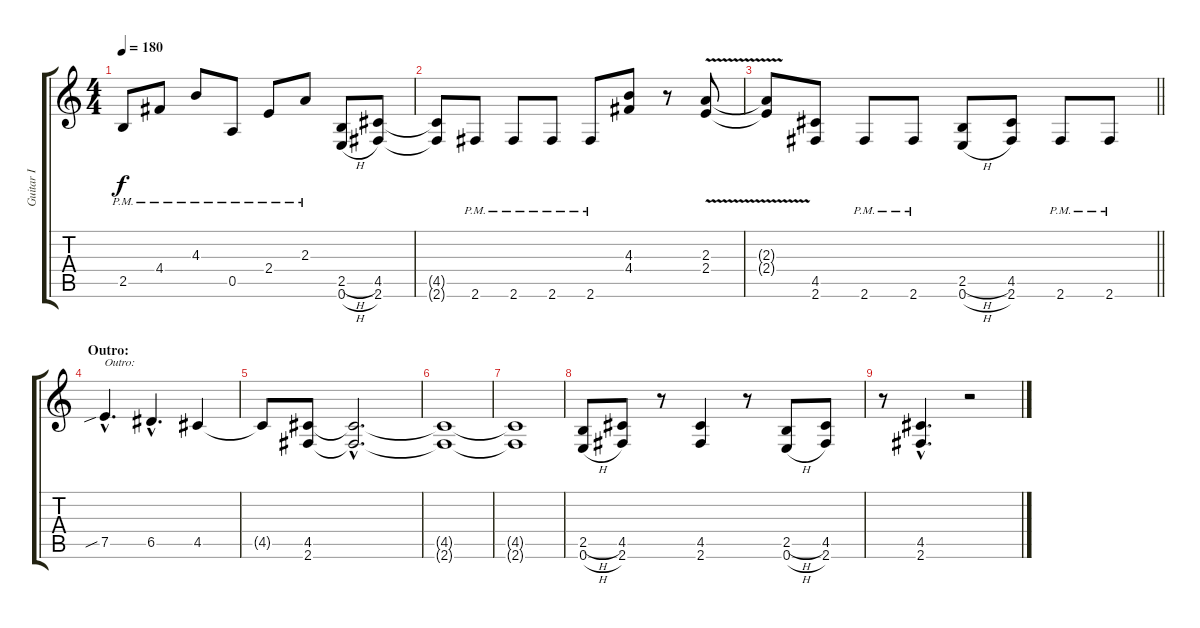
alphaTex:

\track ("Guitar I" "Guitar I") {instrument distortionguitar}
\staff {score tabs}
\tuning (E4 B3 G3 D3 A2 E2) {hide}
\ts (4 4)
\tempo 180
\clef g2
\ks c
2.5{pm}.8{dy f} 4.4{pm}.8 4.3{pm}.8 0.5{pm}.8 2.4{pm}.8 2.3{pm}.8 (2.5{h} 0.6{h}).8 (4.5 2.6).8 |
(4.5{t} 2.6{t}).8 2.6{pm}.8 2.6{pm}.8 2.6{pm}.8 2.6{pm}.8 (4.3 4.4).8 r.8 (2.3{v} 2.4).8 |
\barLineRight lightlight
(2.3{t} 2.4{t}).8 (4.5 2.6).8 2.6{pm}.8 2.6{pm}.8 (2.5{h} 0.6{h}).8 (4.5 2.6).8 2.6{pm}.8 2.6{pm}.8 |
\section ("" "Outro:")
7.5{sib hac}.4{d txt "Outro:"} 6.5{hac}.4{d} 4.5.4 |
4.5{t}.8 (4.5 2.6).8 (4.5{hac t} 2.6{hac t}).2{d} |
(4.5{t} 2.6{t}).1 |
(4.5{t} 2.6{t}).1 |
(2.5{h} 0.6{h}).8 (4.5 2.6).8 r.8 (4.5 2.6).4 r.8 (2.5{h} 0.6{h}).8 (4.5 2.6).8 |
r.8 (4.5{hac} 2.6{hac}).4{d} r.2
